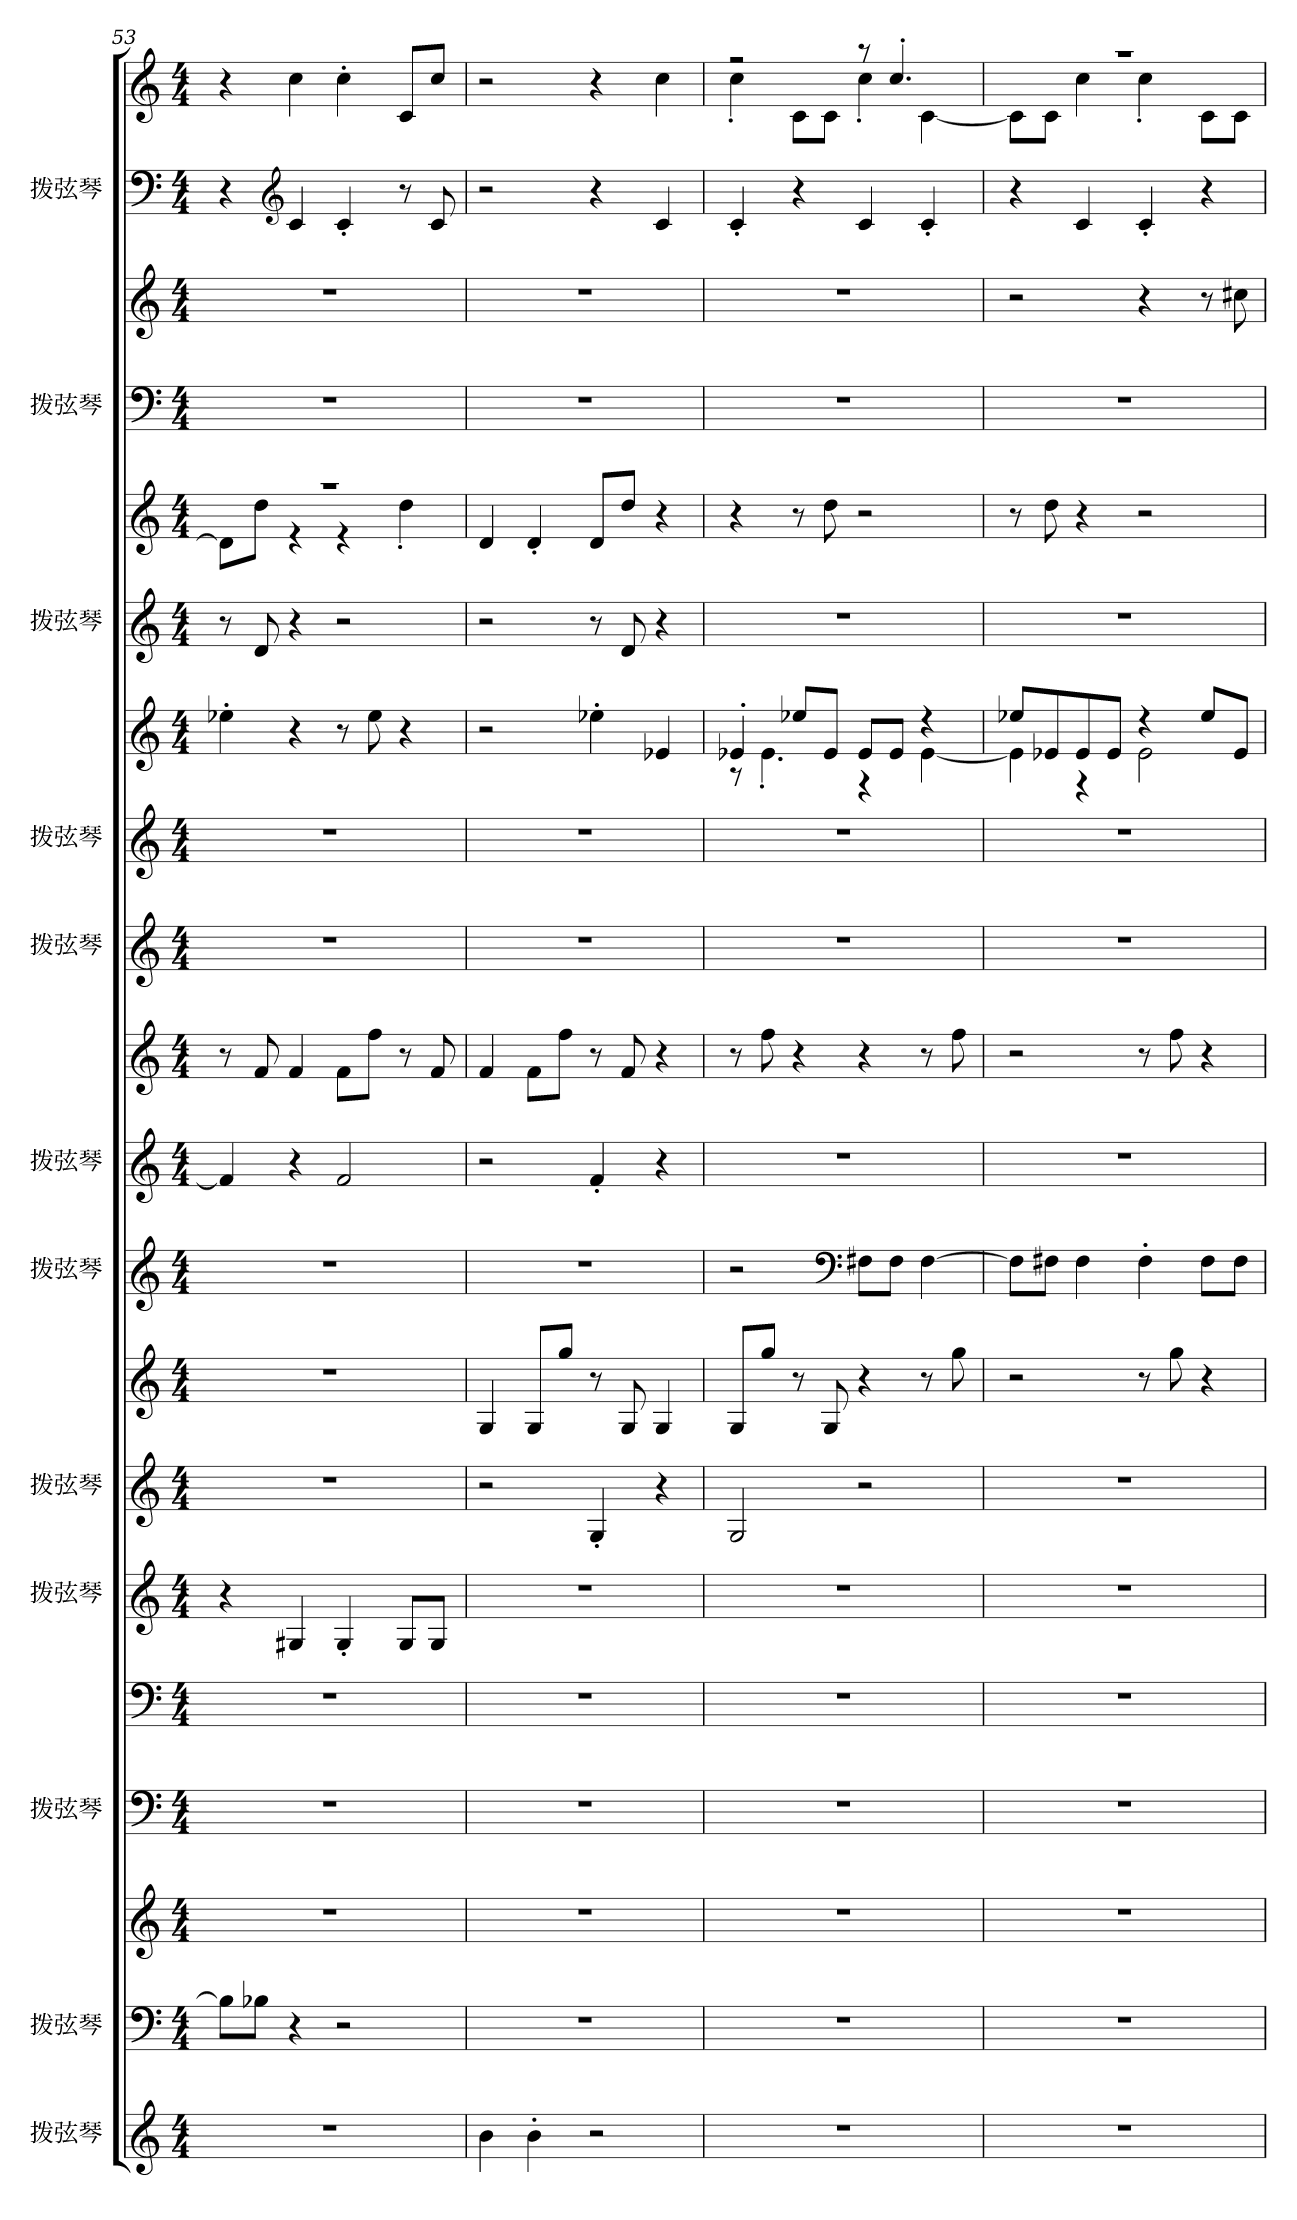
**kern	**kern	**kern	**kern	**kern	**kern	**kern	**kern	**kern	**kern	**kern	**kern	**kern	**kern	**kern	**kern	**kern	**kern	**kern	**kern
*part12	*part11	*part11	*part10	*part10	*part9	*part8	*part8	*part7	*part6	*part6	*part5	*part4	*part4	*part3	*part3	*part2	*part2	*part1	*part1
*staff20	*staff19	*staff18	*staff17	*staff16	*staff15	*staff14	*staff13	*staff12	*staff11	*staff10	*staff9	*staff8	*staff7	*staff6	*staff5	*staff4	*staff3	*staff2	*staff1
*I"拨弦琴	*I"拨弦琴	*	*I"拨弦琴	*	*I"拨弦琴	*I"拨弦琴	*	*I"拨弦琴	*I"拨弦琴	*	*I"拨弦琴	*I"拨弦琴	*	*I"拨弦琴	*	*I"拨弦琴	*	*I"拨弦琴	*
*clefG2	*clefF4	*clefG2	*clefF4	*clefF4	*clefG2	*clefG2	*clefG2	*clefG2	*clefG2	*clefG2	*clefG2	*clefG2	*clefG2	*clefG2	*clefG2	*clefF4	*clefG2	*clefF4	*clefG2
*k[]	*k[]	*k[]	*k[]	*k[]	*k[]	*k[]	*k[]	*k[]	*k[]	*k[]	*k[]	*k[]	*k[]	*k[]	*k[]	*k[]	*k[]	*k[]	*k[]
*M4/4	*M4/4	*M4/4	*M4/4	*M4/4	*M4/4	*M4/4	*M4/4	*M4/4	*M4/4	*M4/4	*M4/4	*M4/4	*M4/4	*M4/4	*M4/4	*M4/4	*M4/4	*M4/4	*M4/4
=53	=53	=53	=53	=53	=53	=53	=53	=53	=53	=53	=53	=53	=53	=53	=53	=53	=53	=53	=53
*	*	*	*	*	*	*	*	*	*	*	*	*	*	*	*^	*	*	*	*
1r	8B-\L]	1r	1r	1r	4r	1r	1r	1r	4f/]	8r	1r	1r	4ee-X'\	8r	1r	8d\L]	1r	1r	4r	4r
.	8B-X\J	.	.	.	.	.	.	.	.	8f/	.	.	.	8d/	.	8dd\J	.	.	.	.
*	*	*	*	*	*	*	*	*	*	*	*	*	*	*	*	*	*	*	*clefG2	*
.	4r	.	.	.	4G#X/	.	.	.	4r	4f/	.	.	4r	4r	.	4r	.	.	4c/	4cc\
.	2r	.	.	.	4G#'/	.	.	.	2f/	8f\L	.	.	8r	2r	.	4r	.	.	4c'/	4cc'\
.	.	.	.	.	.	.	.	.	.	8ff\J	.	.	8ee-\	.	.	.	.	.	.	.
.	.	.	.	.	8G#/L	.	.	.	.	8r	.	.	4r	.	.	4dd'\	.	.	8r	8c/L
.	.	.	.	.	8G#/J	.	.	.	.	8f/	.	.	.	.	.	.	.	.	8c/	8cc/J
*	*	*	*	*	*	*	*	*	*	*	*	*	*	*	*v	*v	*	*	*	*
=54	=54	=54	=54	=54	=54	=54	=54	=54	=54	=54	=54	=54	=54	=54	=54	=54	=54	=54	=54
4b\	1r	1r	1r	1r	1r	2r	4G/	1r	2r	4f/	1r	1r	2r	2r	4d/	1r	1r	2r	2r
4b'\	.	.	.	.	.	.	8G/L	.	.	8f\L	.	.	.	.	4d'/	.	.	.	.
.	.	.	.	.	.	.	8gg/J	.	.	8ff\J	.	.	.	.	.	.	.	.	.
2r	.	.	.	.	.	4G'/	8r	.	4f'/	8r	.	.	4ee-X'\	8r	8d/L	.	.	4r	4r
.	.	.	.	.	.	.	8G/	.	.	8f/	.	.	.	8d/	8dd/J	.	.	.	.
.	.	.	.	.	.	4r	4G/	.	4r	4r	.	.	4e-X/	4r	4r	.	.	4c/	4cc\
!!LO:PB:g=z
=55	=55	=55	=55	=55	=55	=55	=55	=55	=55	=55	=55	=55	=55	=55	=55	=55	=55	=55	=55
*	*	*	*	*	*	*	*	*	*	*	*	*	*^	*	*	*	*	*	*^
1r	1r	1r	1r	1r	1r	2G/	8G/L	2r	1r	8r	1r	1r	4e-X'/	8r	1r	4r	1r	1r	4c'/	2r	4cc'\
.	.	.	.	.	.	.	8gg/J	.	.	8ff\	.	.	.	4.e-'\	.	.	.	.	.	.	.
.	.	.	.	.	.	.	8r	.	.	4r	.	.	8ee-X/L	.	.	8r	.	.	4r	.	8c\L
.	.	.	.	.	.	.	8G/	.	.	.	.	.	8e-/J	.	.	8dd\	.	.	.	.	8c\J
*	*	*	*	*	*	*	*	*clefF4	*	*	*	*	*	*	*	*	*	*	*	*	*
.	.	.	.	.	.	2r	4r	8F#X\L	.	4r	.	.	8e-/L	4r	.	2r	.	.	4c/	8r	4cc'\
.	.	.	.	.	.	.	.	8F#\J	.	.	.	.	8e-/J	.	.	.	.	.	.	4.cc'/	.
.	.	.	.	.	.	.	8r	[4F#\	.	8r	.	.	4r	[4e-\	.	.	.	.	4c'/	.	[4c\
.	.	.	.	.	.	.	8gg\	.	.	8ff\	.	.	.	.	.	.	.	.	.	.	.
=56	=56	=56	=56	=56	=56	=56	=56	=56	=56	=56	=56	=56	=56	=56	=56	=56	=56	=56	=56	=56	=56
1r	1r	1r	1r	1r	1r	1r	2r	8F#\L]	1r	2r	1r	1r	8ee-X/L	4e-\]	1r	8r	1r	2r	4r	1r	8c\L]
.	.	.	.	.	.	.	.	8F#X\J	.	.	.	.	8e-X/	.	.	8dd\	.	.	.	.	8c\J
.	.	.	.	.	.	.	.	4F#\	.	.	.	.	8e-/	4r	.	4r	.	.	4c/	.	4cc\
.	.	.	.	.	.	.	.	.	.	.	.	.	8e-/J	.	.	.	.	.	.	.	.
.	.	.	.	.	.	.	8r	4F#'\	.	8r	.	.	4r	2e-\	.	2r	.	4r	4c'/	.	4cc'\
.	.	.	.	.	.	.	8gg\	.	.	8ff\	.	.	.	.	.	.	.	.	.	.	.
.	.	.	.	.	.	.	4r	8F#\L	.	4r	.	.	8ee-/L	.	.	.	.	8r	4r	.	8c\L
.	.	.	.	.	.	.	.	8F#\J	.	.	.	.	8e-/J	.	.	.	.	8cc#X\	.	.	8c\J
*	*	*	*	*	*	*	*	*	*	*	*	*	*v	*v	*	*	*	*	*	*v	*v
=	=	=	=	=	=	=	=	=	=	=	=	=	=	=	=	=	=	=	=
*-	*-	*-	*-	*-	*-	*-	*-	*-	*-	*-	*-	*-	*-	*-	*-	*-	*-	*-	*-
